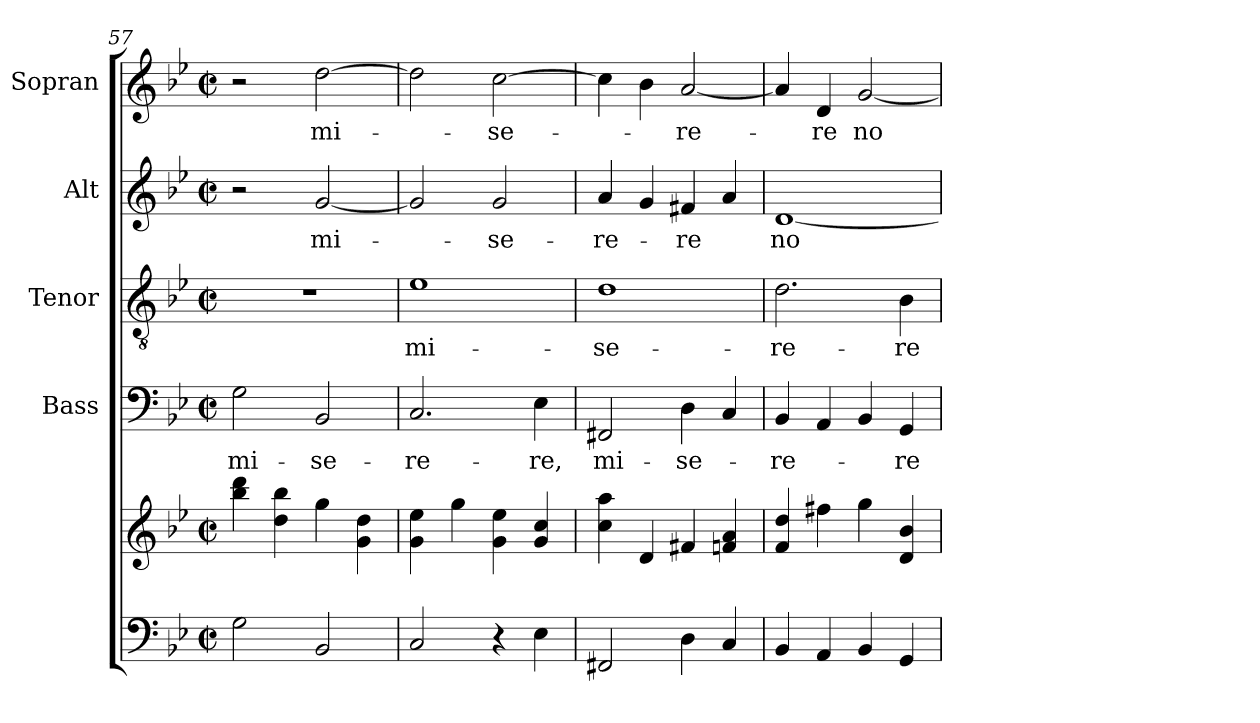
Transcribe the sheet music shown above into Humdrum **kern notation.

**kern	**kern	**kern	**text	**kern	**text	**kern	**text	**kern	**text
*part5	*part5	*part4	*part4	*part3	*part3	*part2	*part2	*part1	*part1
*staff6	*staff5	*staff4	*staff4	*staff3	*staff3	*staff2	*staff2	*staff1	*staff1
*	*	*I"Bass	*	*I"Tenor	*	*I"Alt	*	*I"Sopran	*
*	*	*I'B.	*	*I'T.	*	*I'A.	*	*I'S.	*
*clefF4	*clefG2	*clefF4	*	*clefGv2	*	*clefG2	*	*clefG2	*
*k[b-e-]	*k[b-e-]	*k[b-e-]	*	*k[b-e-]	*	*k[b-e-]	*	*k[b-e-]	*
*B-:	*B-:	*B-:	*	*B-:	*	*B-:	*	*B-:	*
*M2/2	*M2/2	*M2/2	*	*M2/2	*	*M2/2	*	*M2/2	*
*met(c|)	*met(c|)	*met(c|)	*	*met(c|)	*	*met(c|)	*	*met(c|)	*
=57	=57	=57	=57	=57	=57	=57	=57	=57	=57
!	!	!	!LO:LY:b	!	!	!	!	!	!
2G\	4bb-\ 4ddd\	2G\	mi-	1r	.	2r	.	2r	.
.	4dd\ 4bb-\	.	.	.	.	.	.	.	.
!	!	!	!LO:LY:b	!	!	!	!LO:LY:b	!	!LO:LY:b
2BB-/	4gg\	2BB-/	-se-	.	.	[2g/	mi-	[2dd\	mi-
.	4g\ 4dd\	.	.	.	.	.	.	.	.
=58	=58	=58	=58	=58	=58	=58	=58	=58	=58
!	!	!	!LO:LY:b	!	!LO:LY:b	!	!	!	!
2C/	4g\ 4ee-\	2.C/	-re-	1e-	mi-	2g/]	.	2dd\]	.
.	4gg\	.	.	.	.	.	.	.	.
!	!	!	!	!	!	!	!LO:LY:b	!	!LO:LY:b
4r	4g\ 4ee-\	.	.	.	.	2g/	-se-	[2cc\	-se-
!	!	!	!LO:LY:b	!	!	!	!	!	!
4E-\	4g/ 4cc/	4E-\	-re,	.	.	.	.	.	.
=59	=59	=59	=59	=59	=59	=59	=59	=59	=59
!	!	!	!LO:LY:b	!	!LO:LY:b	!	!LO:LY:b	!	!
2FF#X/	4cc\ 4aa\	2FF#X/	mi-	1d	-se-	4a/	-re-	4cc\]	.
.	4d/	.	.	.	.	4g/	.	4b-\	.
!	!	!	!LO:LY:b	!	!	!	!LO:LY:b	!	!LO:LY:b
4D\	4f#X/	4D\	-se-	.	.	4f#X/	-re	[2a/	-re-
4C/	4fn/ 4a/	4C/	.	.	.	4a/	.	.	.
=60	=60	=60	=60	=60	=60	=60	=60	=60	=60
!	!	!	!LO:LY:b	!	!LO:LY:b	!	!LO:LY:b	!	!
4BB-/	4f/ 4dd/	4BB-/	-re-	2.d\	-re-	[1d	no-	4a/]	.
!	!	!	!	!	!	!	!	!	!LO:LY:b
4AA/	4ff#X\	4AA/	.	.	.	.	.	4d/	-re
!	!	!	!	!	!	!	!	!	!LO:LY:b
4BB-/	4gg\	4BB-/	.	.	.	.	.	[2g/	no-
!	!	!	!LO:LY:b	!	!LO:LY:b	!	!	!	!
4GG/	4d/ 4b-/	4GG/	-re	4B-\	-re	.	.	.	.
=	=	=	=	=	=	=	=	=	=
*-	*-	*-	*-	*-	*-	*-	*-	*-	*-
